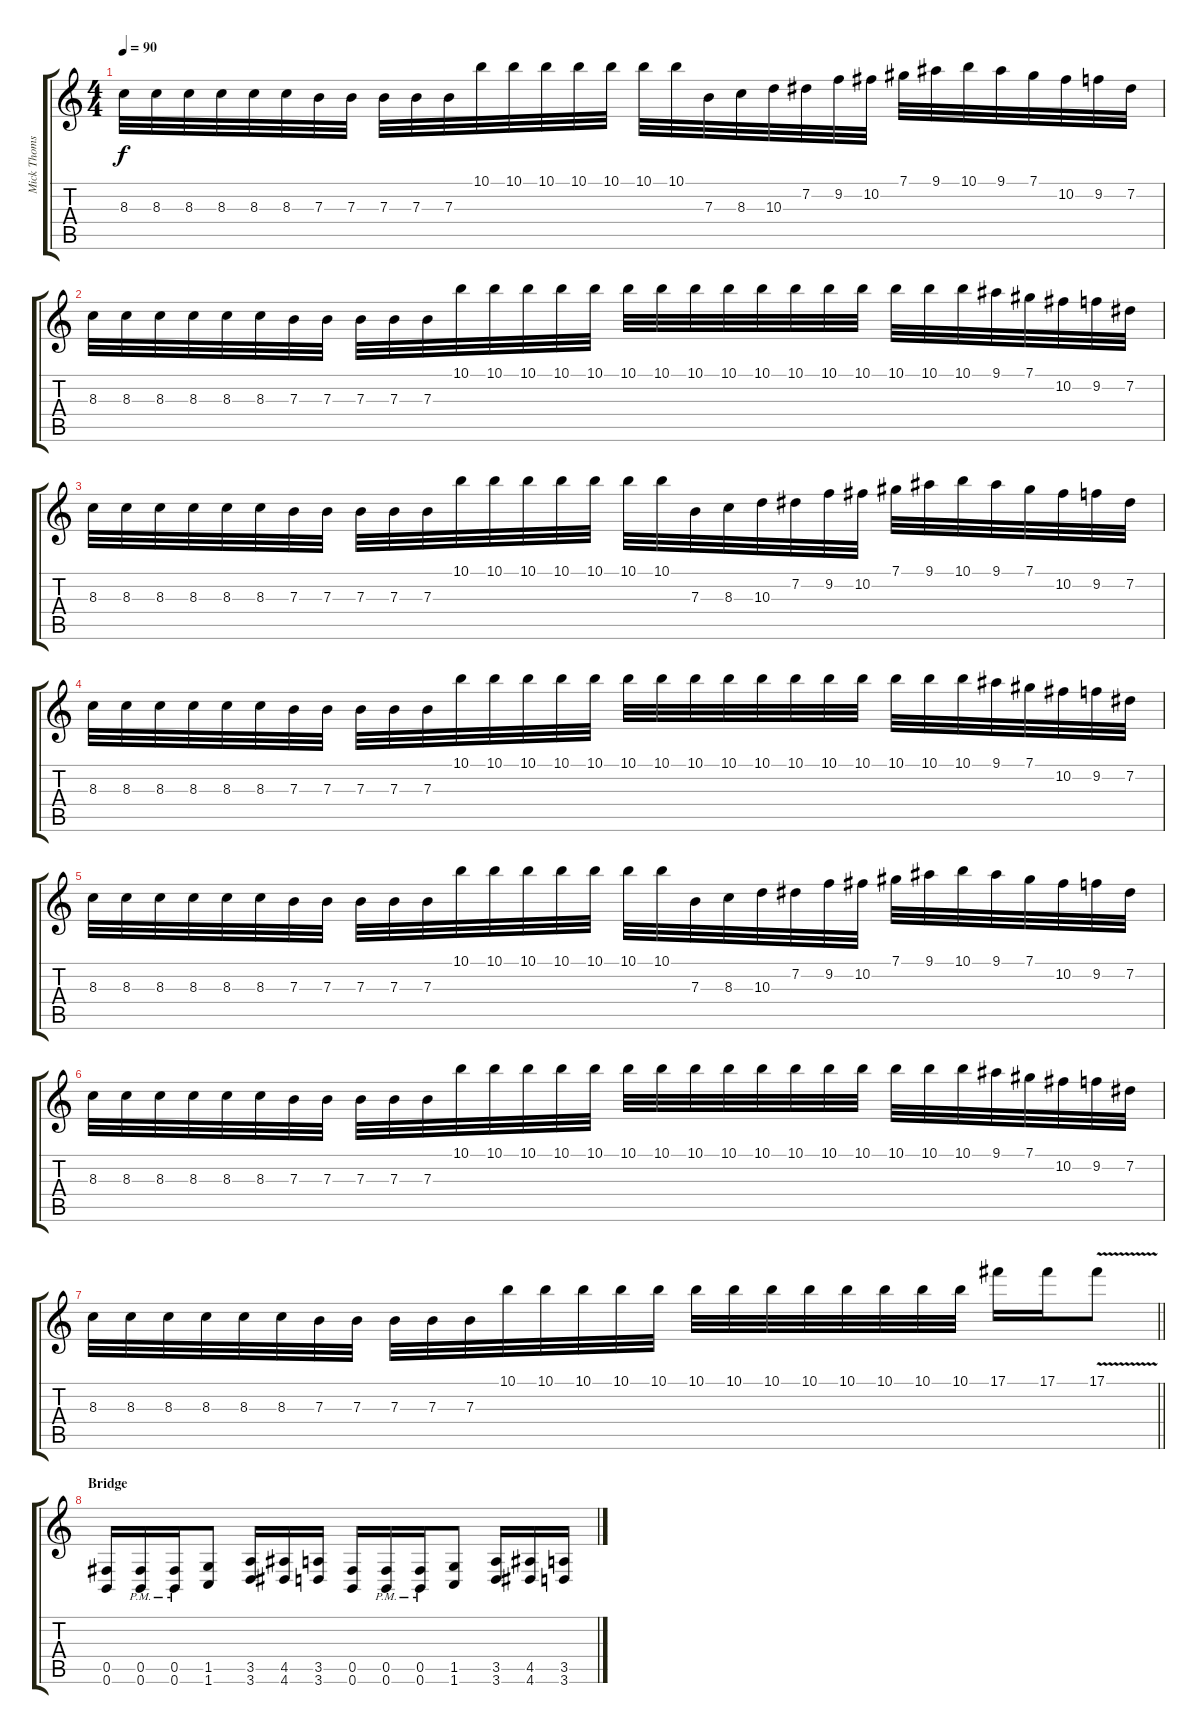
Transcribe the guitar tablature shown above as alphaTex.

\track ("Mick Thomson" "Mick Thoms") {instrument distortionguitar}
\staff {score tabs}
\tuning (Db4 Ab3 E3 B2 Gb2 B1) {hide}
\ts (4 4)
\tempo 90
\clef g2
\ks c
8.3.32{dy f} 8.3.32 8.3.32 8.3.32 8.3.32 8.3.32 7.3.32 7.3.32 7.3.32 7.3.32 7.3.32 10.1.32 10.1.32 10.1.32 10.1.32 10.1.32 10.1.32 10.1.32 7.3.32 8.3.32 10.3.32 7.2.32 9.2.32 10.2.32 7.1.32 9.1.32 10.1.32 9.1.32 7.1.32 10.2.32 9.2.32 7.2.32 |
8.3.32 8.3.32 8.3.32 8.3.32 8.3.32 8.3.32 7.3.32 7.3.32 7.3.32 7.3.32 7.3.32 10.1.32 10.1.32 10.1.32 10.1.32 10.1.32 10.1.32 10.1.32 10.1.32 10.1.32 10.1.32 10.1.32 10.1.32 10.1.32 10.1.32 10.1.32 10.1.32 9.1.32 7.1.32 10.2.32 9.2.32 7.2.32 |
8.3.32 8.3.32 8.3.32 8.3.32 8.3.32 8.3.32 7.3.32 7.3.32 7.3.32 7.3.32 7.3.32 10.1.32 10.1.32 10.1.32 10.1.32 10.1.32 10.1.32 10.1.32 7.3.32 8.3.32 10.3.32 7.2.32 9.2.32 10.2.32 7.1.32 9.1.32 10.1.32 9.1.32 7.1.32 10.2.32 9.2.32 7.2.32 |
8.3.32 8.3.32 8.3.32 8.3.32 8.3.32 8.3.32 7.3.32 7.3.32 7.3.32 7.3.32 7.3.32 10.1.32 10.1.32 10.1.32 10.1.32 10.1.32 10.1.32 10.1.32 10.1.32 10.1.32 10.1.32 10.1.32 10.1.32 10.1.32 10.1.32 10.1.32 10.1.32 9.1.32 7.1.32 10.2.32 9.2.32 7.2.32 |
8.3.32 8.3.32 8.3.32 8.3.32 8.3.32 8.3.32 7.3.32 7.3.32 7.3.32 7.3.32 7.3.32 10.1.32 10.1.32 10.1.32 10.1.32 10.1.32 10.1.32 10.1.32 7.3.32 8.3.32 10.3.32 7.2.32 9.2.32 10.2.32 7.1.32 9.1.32 10.1.32 9.1.32 7.1.32 10.2.32 9.2.32 7.2.32 |
8.3.32 8.3.32 8.3.32 8.3.32 8.3.32 8.3.32 7.3.32 7.3.32 7.3.32 7.3.32 7.3.32 10.1.32 10.1.32 10.1.32 10.1.32 10.1.32 10.1.32 10.1.32 10.1.32 10.1.32 10.1.32 10.1.32 10.1.32 10.1.32 10.1.32 10.1.32 10.1.32 9.1.32 7.1.32 10.2.32 9.2.32 7.2.32 |
\barLineRight lightlight
8.3.32 8.3.32 8.3.32 8.3.32 8.3.32 8.3.32 7.3.32 7.3.32 7.3.32 7.3.32 7.3.32 10.1.32 10.1.32 10.1.32 10.1.32 10.1.32 10.1.32 10.1.32 10.1.32 10.1.32 10.1.32 10.1.32 10.1.32 10.1.32 17.1.16 17.1.16 17.1{v}.8 |
\section ("" "Bridge")
(0.5 0.6).16 (0.5{pm} 0.6{pm}).16 (0.5{pm} 0.6{pm}).16 (1.5 1.6).8 (3.5 3.6).16 (4.5 4.6).16 (3.5 3.6).16 (0.5 0.6).16 (0.5{pm} 0.6{pm}).16 (0.5{pm} 0.6{pm}).16 (1.5 1.6).8 (3.5 3.6).16 (4.5 4.6).16 (3.5 3.6).16
